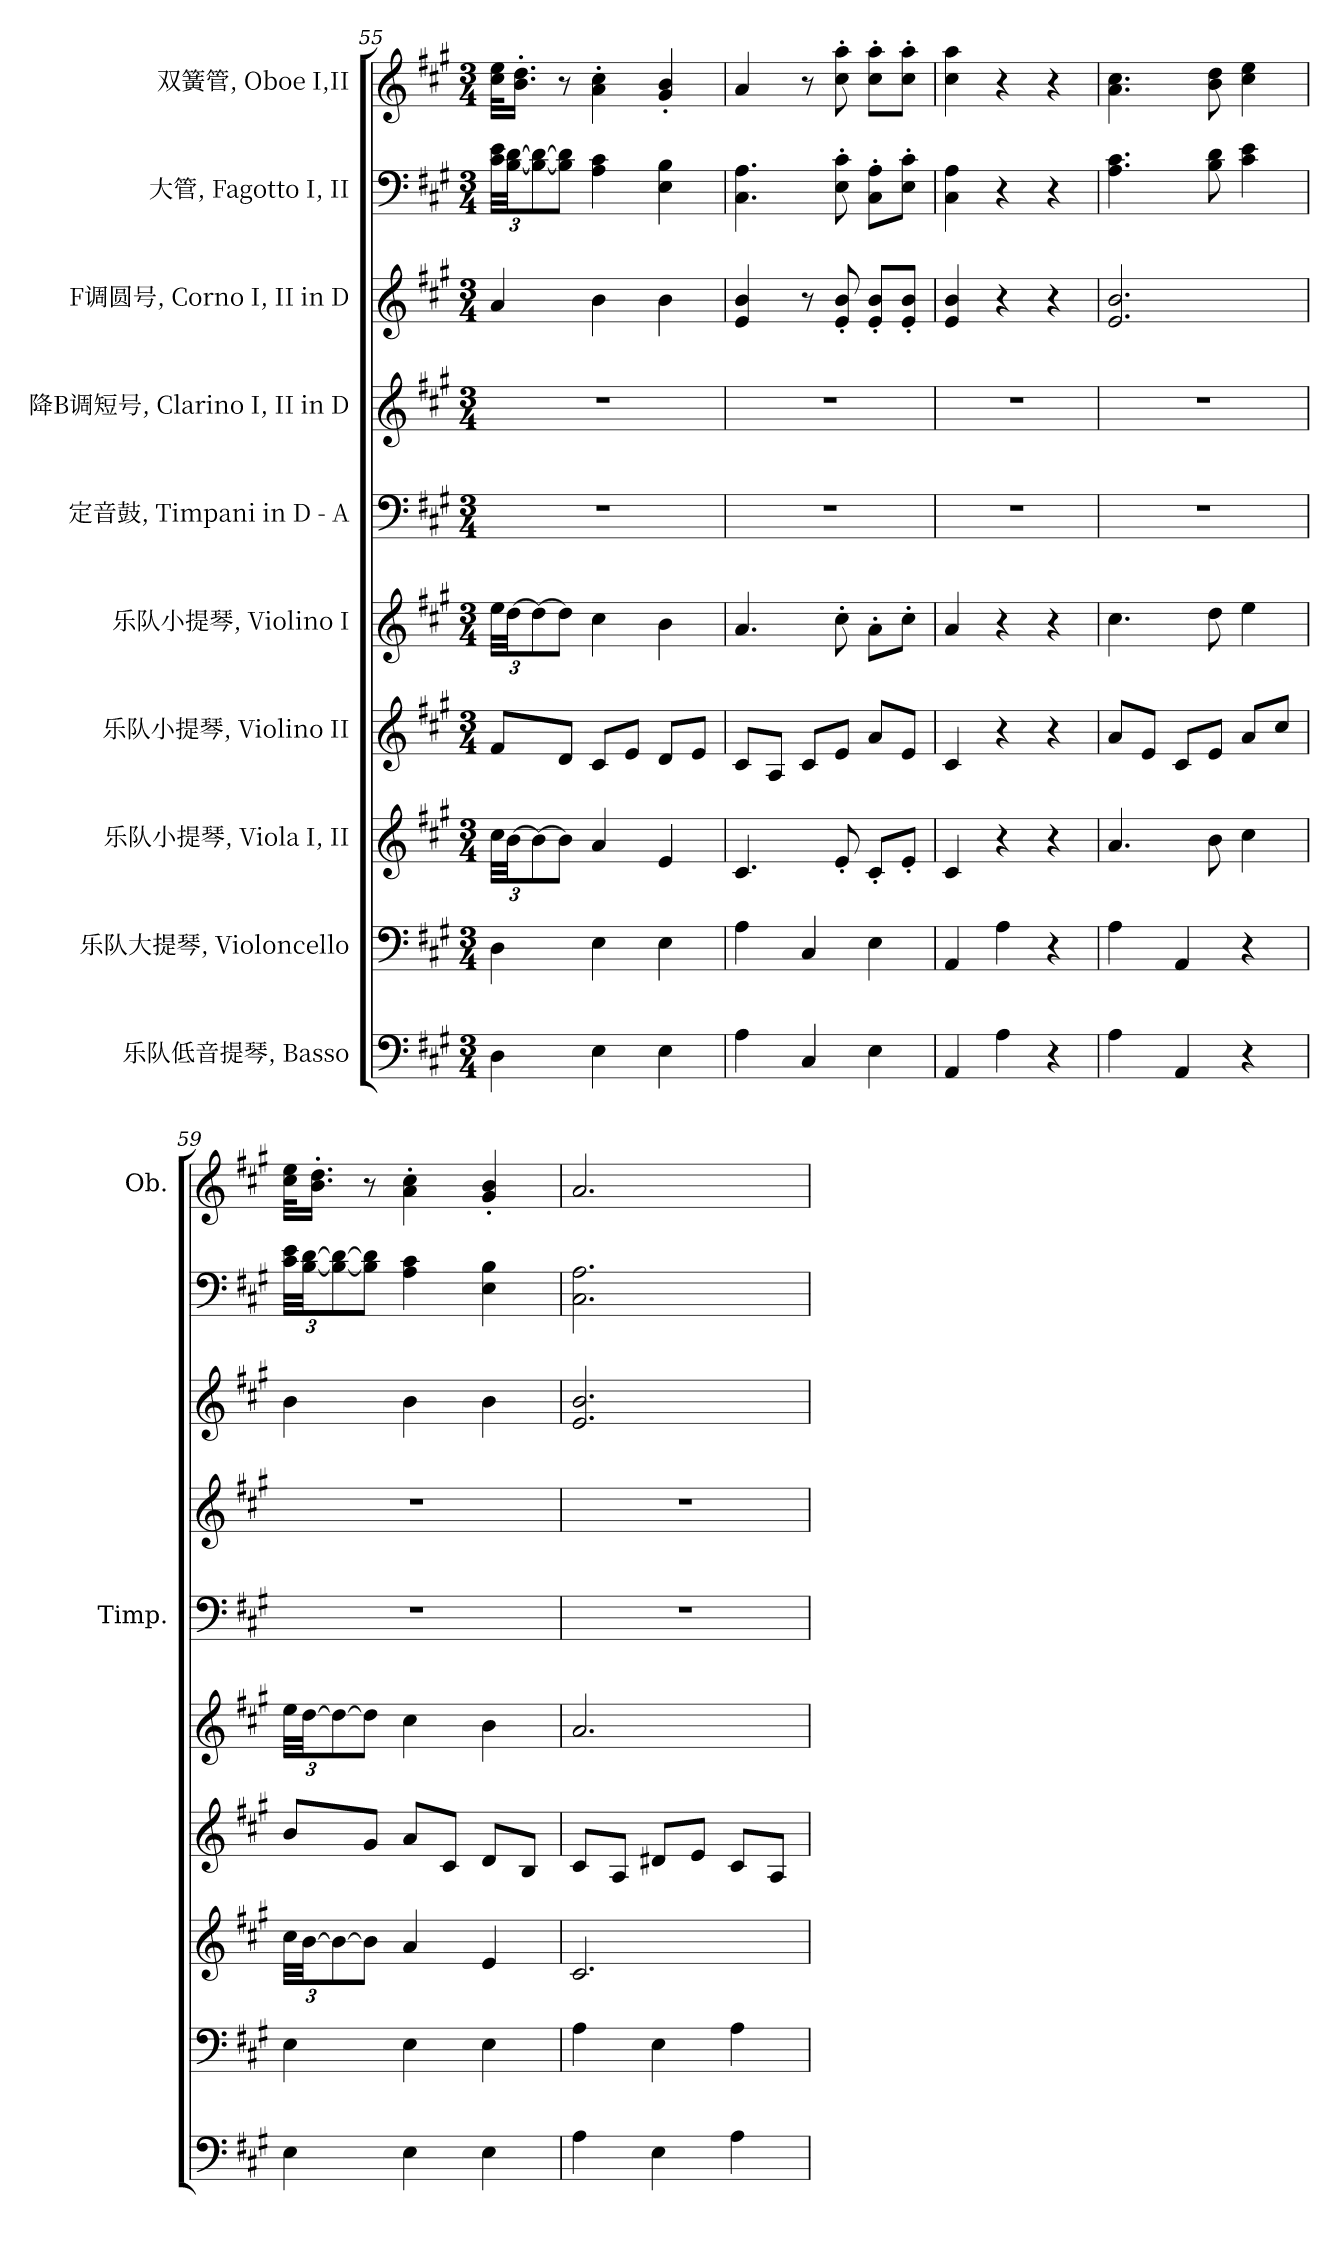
**kern	**kern	**kern	**kern	**kern	**kern	**kern	**kern	**kern	**kern
*part10	*part9	*part8	*part7	*part6	*part5	*part4	*part3	*part2	*part1
*staff10	*staff9	*staff8	*staff7	*staff6	*staff5	*staff4	*staff3	*staff2	*staff1
*I"乐队低音提琴, Basso	*I"乐队大提琴, Violoncello	*I"乐队小提琴, Viola I, II	*I"乐队小提琴, Violino II	*I"乐队小提琴, Violino I	*I"定音鼓, Timpani in D - A	*I"降B调短号, Clarino I, II in D	*I"F调圆号, Corno I, II in D	*I"大管, Fagotto I, II	*I"双簧管, Oboe I,II
*	*	*	*	*	*I'Timp.	*	*	*	*I'Ob.
!!LO:PB:g=z
*clefF4	*clefF4	*clefG2	*clefG2	*clefG2	*clefF4	*clefG2	*clefG2	*clefF4	*clefG2
*ITrd7c12	*	*	*	*	*	*ITrd1c2	*ITrd4c7	*	*
*k[f#c#g#]	*k[f#c#g#]	*k[f#c#g#]	*k[f#c#g#]	*k[f#c#g#]	*k[f#c#g#]	*k[f#]	*k[f#c#]	*k[f#c#g#]	*k[f#c#g#]
*M3/4	*M3/4	*M3/4	*M3/4	*M3/4	*M3/4	*M3/4	*M3/4	*M3/4	*M3/4
*	*	*Xbrackettup	*	*Xbrackettup	*	*	*	*Xbrackettup	*
=55	=55	=55	=55	=55	=55	=55	=55	=55	=55
4DD\	4D\	48cc#\LLL	8f#/L	48ee\LLL	2.r	2.r	4d/	48c#\ 48e\LLL	32cc#\ 32ee\KLL
.	.	[48b\JJ	.	[48dd\JJ	.	.	.	[48B\ [48d\JJ	.
.	.	.	.	.	.	.	.	.	16.b\' 16.dd\'JJ
.	.	12b\_	.	12dd\_	.	.	.	12B\_ 12d\_	.
.	.	8b\J]	8d/J	8dd\J]	.	.	.	8B\] 8d\]J	8r
4EE\	4E\	4a/	8c#/L	4cc#\	.	.	4e\	4A\ 4c#\	4a\' 4cc#\'
.	.	.	8e/J	.	.	.	.	.	.
4EE\	4E\	4e/	8d/L	4b\	.	.	4e\	4E\ 4B\	4g#/' 4b/'
.	.	.	8e/J	.	.	.	.	.	.
=56	=56	=56	=56	=56	=56	=56	=56	=56	=56
4AA\	4A\	4.c#/	8c#/L	4.a/	2.r	2.r	4A/ 4e/	4.C#\ 4.A\	4a/
.	.	.	8A/J	.	.	.	.	.	.
4CC#/	4C#/	.	8c#/L	.	.	.	8r	.	8r
.	.	8e'/	8e/J	8cc#'\	.	.	8A/' 8e/'	8E\' 8c#\'	8cc#\' 8aa\'
4EE\	4E\	8c#'/L	8a/L	8a'\L	.	.	8A/' 8e/'L	8C#\' 8A\'L	8cc#\' 8aa\'L
.	.	8e'/J	8e/J	8cc#'\J	.	.	8A/' 8e/'J	8E\' 8c#\'J	8cc#\' 8aa\'J
=57	=57	=57	=57	=57	=57	=57	=57	=57	=57
4AAA/	4AA/	4c#/	4c#/	4a/	2.r	2.r	4A/ 4e/	4C#\ 4A\	4cc#\ 4aa\
4AA\	4A\	4r	4r	4r	.	.	4r	4r	4r
4r	4r	4r	4r	4r	.	.	4r	4r	4r
=58	=58	=58	=58	=58	=58	=58	=58	=58	=58
4AA\	4A\	4.a/	8a/L	4.cc#\	2.r	2.r	2.A/ 2.e/	4.A\ 4.c#\	4.a\ 4.cc#\
.	.	.	8e/J	.	.	.	.	.	.
4AAA/	4AA/	.	8c#/L	.	.	.	.	.	.
.	.	8b\	8e/J	8dd\	.	.	.	8B\ 8d\	8b\ 8dd\
4r	4r	4cc#\	8a/L	4ee\	.	.	.	4c#\ 4e\	4cc#\ 4ee\
.	.	.	8cc#/J	.	.	.	.	.	.
=59	=59	=59	=59	=59	=59	=59	=59	=59	=59
4EE\	4E\	48cc#\LLL	8b/L	48ee\LLL	2.r	2.r	4e\	48c#\ 48e\LLL	32cc#\ 32ee\KLL
.	.	[48b\JJ	.	[48dd\JJ	.	.	.	[48B\ [48d\JJ	.
.	.	.	.	.	.	.	.	.	16.b\' 16.dd\'JJ
.	.	12b\_	.	12dd\_	.	.	.	12B\_ 12d\_	.
.	.	8b\J]	8g#/J	8dd\J]	.	.	.	8B\] 8d\]J	8r
4EE\	4E\	4a/	8a/L	4cc#\	.	.	4e\	4A\ 4c#\	4a\' 4cc#\'
.	.	.	8c#/J	.	.	.	.	.	.
4EE\	4E\	4e/	8d/L	4b\	.	.	4e\	4E\ 4B\	4g#/' 4b/'
.	.	.	8B/J	.	.	.	.	.	.
!!LO:PB:g=z
=60	=60	=60	=60	=60	=60	=60	=60	=60	=60
4AA\	4A\	2.c#/	8c#/L	2.a/	2.r	2.r	2.A/ 2.e/	2.C#\ 2.A\	2.a/
.	.	.	8A/J	.	.	.	.	.	.
4EE\	4E\	.	8d#X/L	.	.	.	.	.	.
.	.	.	8e/J	.	.	.	.	.	.
4AA\	4A\	.	8c#/L	.	.	.	.	.	.
.	.	.	8A/J	.	.	.	.	.	.
=	=	=	=	=	=	=	=	=	=
*-	*-	*-	*-	*-	*-	*-	*-	*-	*-
